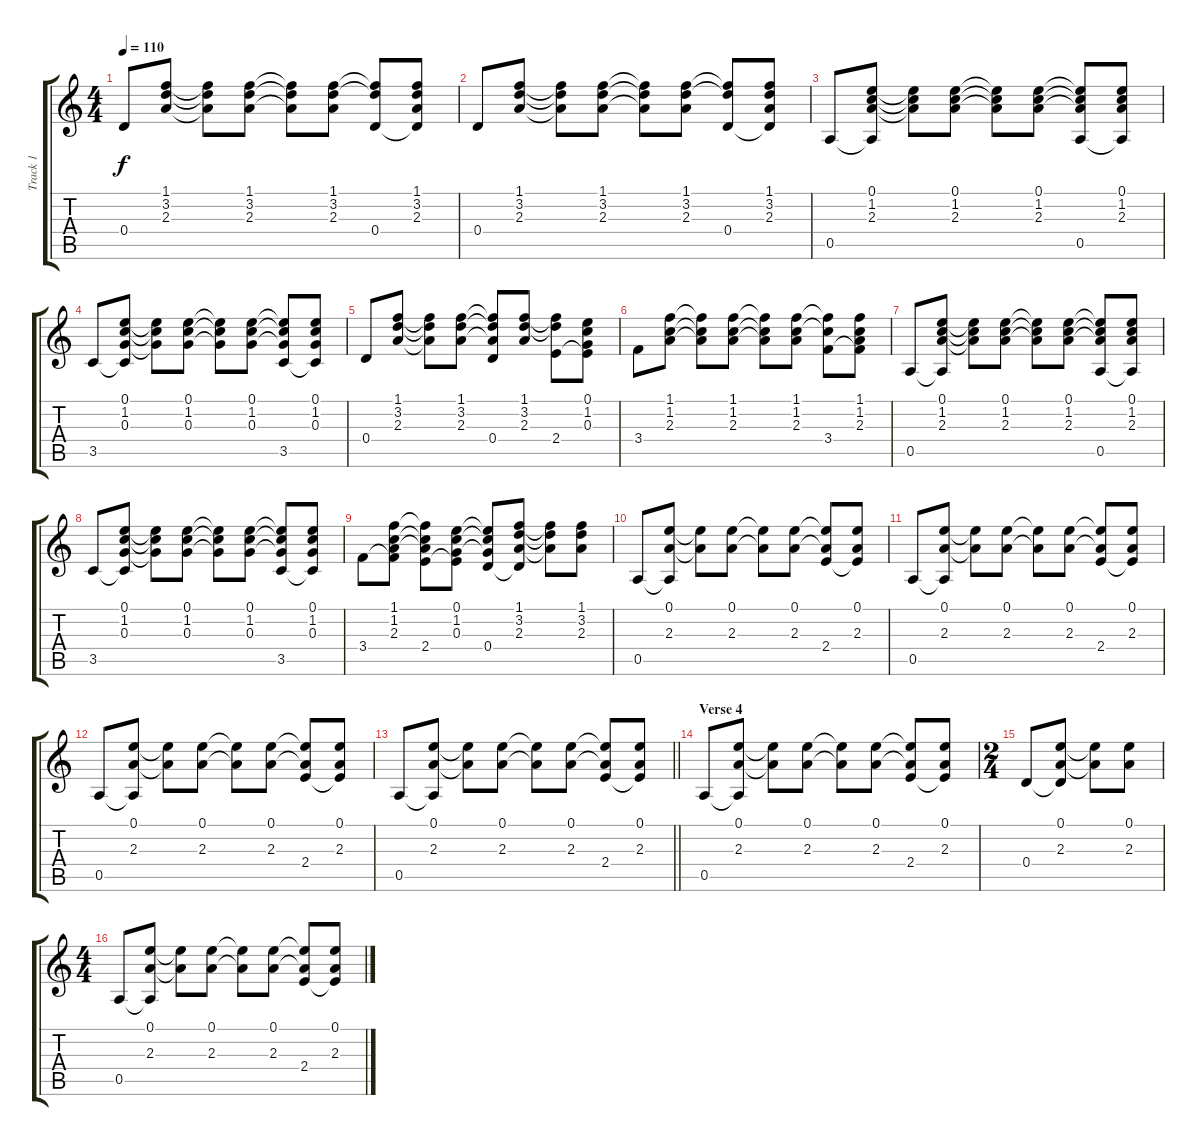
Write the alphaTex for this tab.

\track ("Track 1" "Track 1") {instrument acousticguitarsteel}
\staff {score tabs}
\tuning (E4 B3 G3 D3 A2 E2) {hide}
\ts (4 4)
\tempo 110
\clef g2
\ks c
0.4.8{dy f} (1.1 3.2 2.3).8 (1.1{t} 3.2{t} 2.3{t}).8 (1.1 3.2 2.3).8 (1.1{t} 3.2{t} 2.3{t}).8 (1.1 3.2 2.3).8 (1.1{t} 3.2{t} 0.4).8 (1.1 3.2 2.3 0.4{t}).8 |
0.4.8 (1.1 3.2 2.3).8 (1.1{t} 3.2{t} 2.3{t}).8 (1.1 3.2 2.3).8 (1.1{t} 3.2{t} 2.3{t}).8 (1.1 3.2 2.3).8 (1.1{t} 3.2{t} 0.4).8 (1.1 3.2 2.3 0.4{t}).8 |
0.5.8 (0.1 1.2 2.3 0.5{t}).8 (0.1{t} 1.2{t} 2.3{t}).8 (0.1 1.2 2.3).8 (0.1{t} 1.2{t} 2.3{t}).8 (0.1 1.2 2.3).8 (0.1{t} 1.2{t} 2.3{t} 0.5).8 (0.1 1.2 2.3 0.5{t}).8 |
3.5.8 (0.1 1.2 0.3 3.5{t}).8 (0.1{t} 1.2{t} 0.3{t}).8 (0.1 1.2 0.3).8 (0.1{t} 1.2{t} 0.3{t}).8 (0.1 1.2 0.3).8 (0.1{t} 1.2{t} 0.3{t} 3.5).8 (0.1 1.2 0.3 3.5{t}).8 |
0.4.8 (1.1 3.2 2.3).8 (1.1{t} 3.2{t} 2.3{t}).8 (1.1 3.2 2.3).8 (1.1{t} 3.2{t} 2.3{t} 0.4).8 (1.1 3.2 2.3).8 (1.1{t} 3.2{t} 2.4).8 (0.1 1.2 0.3 2.4{t}).8 |
3.4.8 (1.1 1.2 2.3).8 (1.1{t} 1.2{t} 2.3{t}).8 (1.1 1.2 2.3).8 (1.1{t} 1.2{t} 2.3{t}).8 (1.1 1.2 2.3).8 (1.1{t} 1.2{t} 3.4).8 (1.1 1.2 2.3 3.4{t}).8 |
0.5.8 (0.1 1.2 2.3 0.5{t}).8 (0.1{t} 1.2{t} 2.3{t}).8 (0.1 1.2 2.3).8 (0.1{t} 1.2{t} 2.3{t}).8 (0.1 1.2 2.3).8 (0.1{t} 1.2{t} 2.3{t} 0.5).8 (0.1 1.2 2.3 0.5{t}).8 |
3.5.8 (0.1 1.2 0.3 3.5{t}).8 (0.1{t} 1.2{t} 0.3{t}).8 (0.1 1.2 0.3).8 (0.1{t} 1.2{t} 0.3{t}).8 (0.1 1.2 0.3).8 (0.1{t} 1.2{t} 0.3{t} 3.5).8 (0.1 1.2 0.3 3.5{t}).8 |
3.4.8 (1.1 1.2 2.3 3.4{t}).8 (1.1{t} 1.2{t} 2.3{t} 2.4).8 (0.1 1.2 0.3 2.4{t}).8 (0.1{t} 1.2{t} 0.3{t} 0.4).8 (1.1 3.2 2.3 0.4{t}).8 (1.1{t} 3.2{t} 2.3{t}).8 (1.1 3.2 2.3).8 |
0.5.8 (0.1 2.3 0.5{t}).8 (0.1{t} 2.3{t}).8 (0.1 2.3).8 (0.1{t} 2.3{t}).8 (0.1 2.3).8 (0.1{t} 2.3{t} 2.4).8 (0.1 2.3 2.4{t}).8 |
0.5.8 (0.1 2.3 0.5{t}).8 (0.1{t} 2.3{t}).8 (0.1 2.3).8 (0.1{t} 2.3{t}).8 (0.1 2.3).8 (0.1{t} 2.3{t} 2.4).8 (0.1 2.3 2.4{t}).8 |
0.5.8 (0.1 2.3 0.5{t}).8 (0.1{t} 2.3{t}).8 (0.1 2.3).8 (0.1{t} 2.3{t}).8 (0.1 2.3).8 (0.1{t} 2.3{t} 2.4).8 (0.1 2.3 2.4{t}).8 |
\barLineRight lightlight
0.5.8 (0.1 2.3 0.5{t}).8 (0.1{t} 2.3{t}).8 (0.1 2.3).8 (0.1{t} 2.3{t}).8 (0.1 2.3).8 (0.1{t} 2.3{t} 2.4).8 (0.1 2.3 2.4{t}).8 |
\section ("" "Verse 4")
0.5.8 (0.1 2.3 0.5{t}).8 (0.1{t} 2.3{t}).8 (0.1 2.3).8 (0.1{t} 2.3{t}).8 (0.1 2.3).8 (0.1{t} 2.3{t} 2.4).8 (0.1 2.3 2.4{t}).8 |
\ts (2 4)
0.4.8 (0.1 2.3 0.4{t}).8 (0.1{t} 2.3{t}).8 (0.1 2.3).8 |
\ts (4 4)
0.5.8 (0.1 2.3 0.5{t}).8 (0.1{t} 2.3{t}).8 (0.1 2.3).8 (0.1{t} 2.3{t}).8 (0.1 2.3).8 (0.1{t} 2.3{t} 2.4).8 (0.1 2.3 2.4{t}).8
